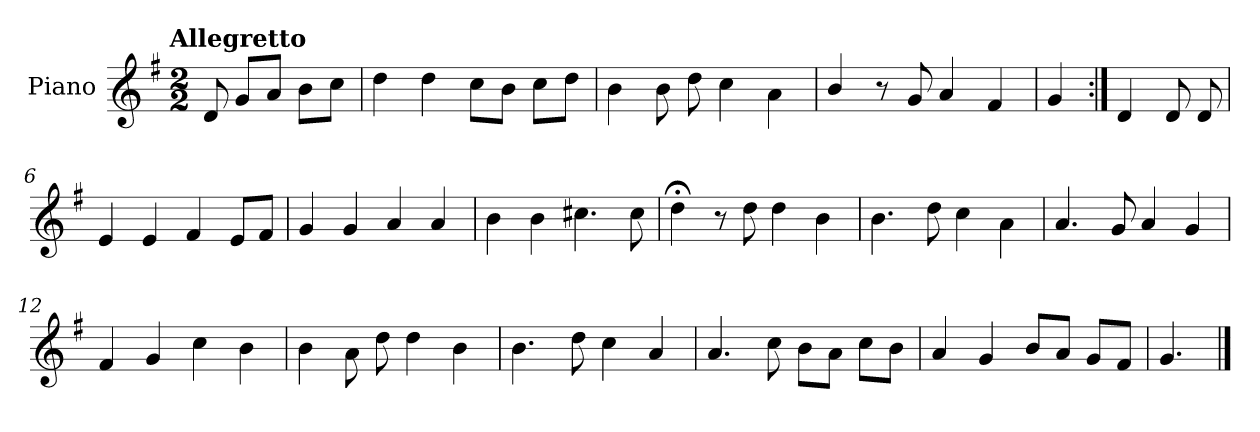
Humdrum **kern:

**kern
*part1
*staff1
*I"Piano
*I'Pno.
*clefG2
*k[f#]
!!LO:TX:omd:t=Allegretto
*M2/2
*MM116
=
8d/
8g/L
8a/J
8b\L
8cc\J
=1
4dd\
4dd\
8cc\L
8b\J
8cc\L
8dd\J
=2
4b\
8b\
8dd\
4cc\
4a\
!!LO:LB:g=z
=3
4b/
8r
8g/
4a/
4f#/
=4
4g/
=5:|!
4d/
8d/
8d/
=6
4e/
4e/
4f#/
8e/L
8f#/J
=7
4g/
4g/
4a/
4a/
=8
4b\
4b\
4.cc#X\
8cc#\
!!LO:LB:g=z
=9
4dd;<\
8r
8dd\
4dd\
4b\
=10
4.b\
8dd\
4cc\
4a\
=11
4.a/
8g/
4a/
4g/
=12
4f#/
4g/
4cc\
4b\
=13
4b\
8a\
8dd\
4dd\
4b\
!!LO:LB:g=z
=14
4.b\
8dd\
4cc\
4a/
=15
4.a/
8cc\
8b\L
8a\J
8cc\L
8b\J
=16
4a/
4g/
8b/L
8a/J
8g/L
8f#/J
=17
4.g/
==
*-
